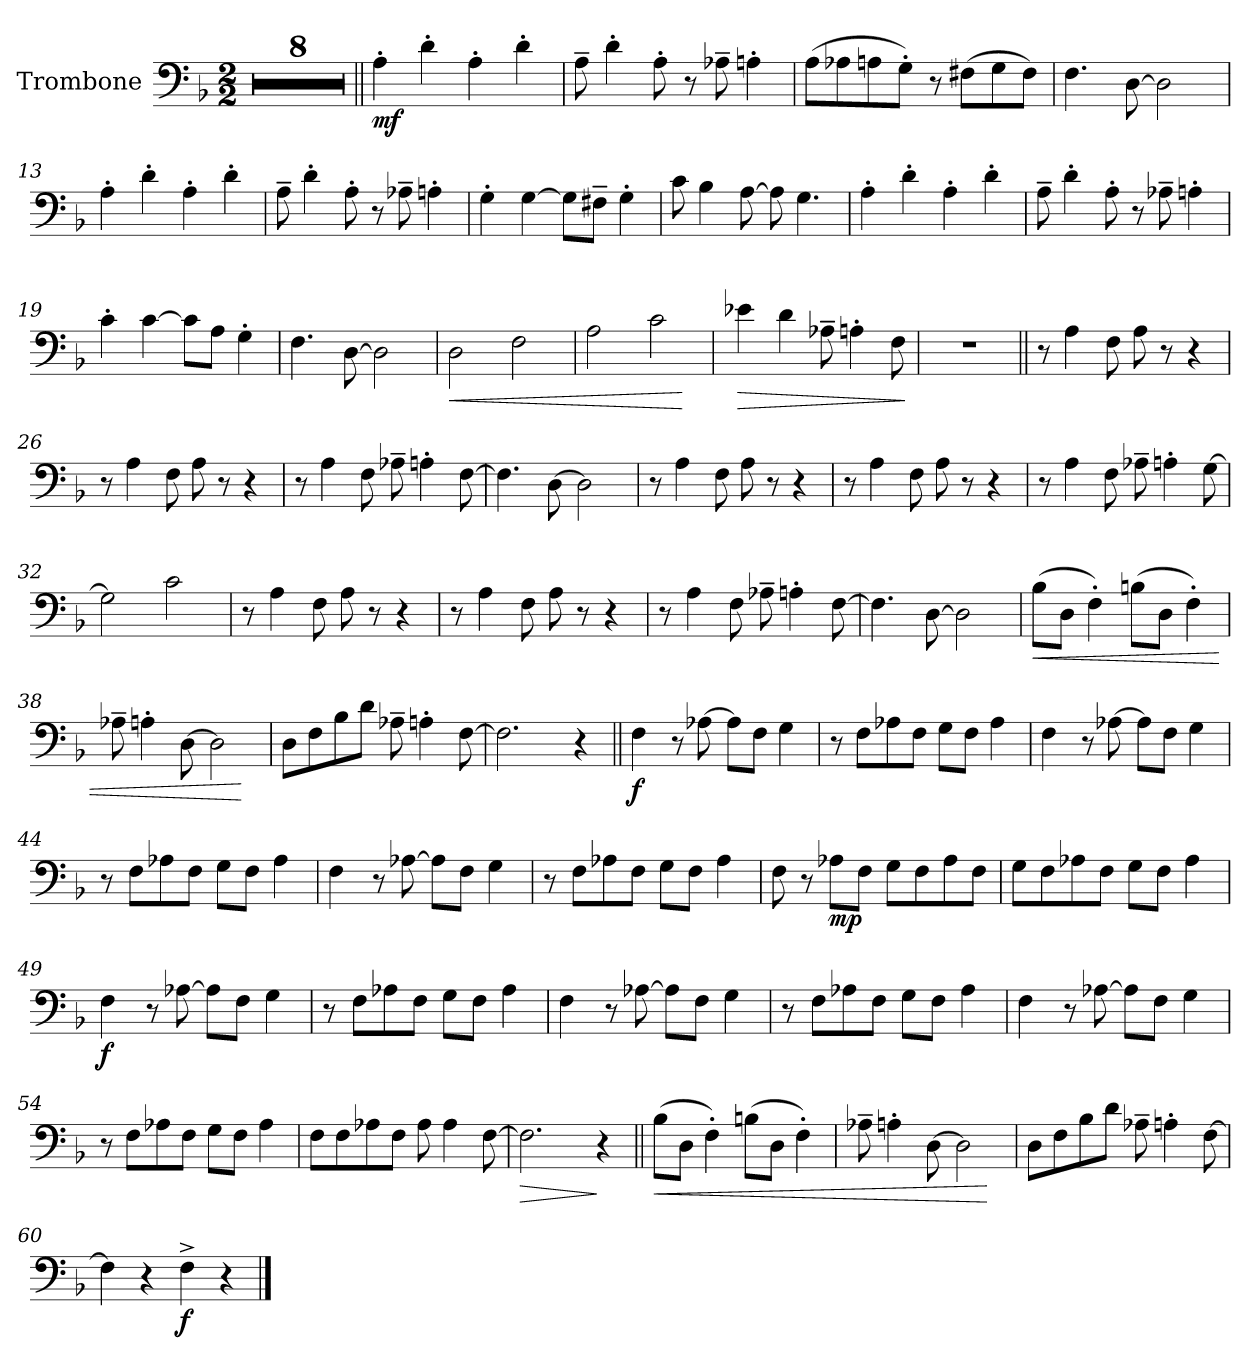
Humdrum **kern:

**kern	**dynam
*part1	*part1
*staff1	*staff1
*I"Trombone	*
*I'Tbn.	*
*clefF4	*
*k[b-]	*
*M2/2	*
*MM224	*
=1	=1
1r	.
=2	=2
1r	.
=3	=3
1r	.
=4	=4
1r	.
=5	=5
1r	.
=6	=6
1r	.
=7	=7
1r	.
=8	=8
1r	.
=9||	=9||
!	!LO:DY:b
4A'\	mf
4d'\	.
4A'\	.
4d'\	.
=10	=10
8A~\	.
4d'\	.
8A'\	.
8r	.
8A-X~\	.
4An'\	.
=11	=11
(8A\L	.
8A-X\	.
8An\	.
8G'\J)	.
8r	.
(8F#X\L	.
8G\	.
8F#\J)	.
=12	=12
4.F\	.
[8D\	.
2D\]	.
=13	=13
4A'\	.
4d'\	.
4A'\	.
4d'\	.
!!LO:LB:g=z
=14	=14
8A~\	.
4d'\	.
8A'\	.
8r	.
8A-X~\	.
4An'\	.
=15	=15
4G'\	.
[4G\	.
8G\L]	.
8F#X~\J	.
4G'\	.
=16	=16
8c\	.
4B-\	.
[8A\	.
8A\]	.
4.G\	.
=17	=17
4A'\	.
4d'\	.
4A'\	.
4d'\	.
=18	=18
8A~\	.
4d'\	.
8A'\	.
8r	.
8A-X~\	.
4An'\	.
=19	=19
4c'\	.
[4c\	.
8c\L]	.
8A\J	.
4G'\	.
!!LO:LB:g=z
=20	=20
4.F\	.
[8D\	.
2D\]	.
=21	=21
!	!LO:HP:b
2D\	<
2F\	.
=22	=22
2A\	.
2c\	.
.	[
=23	=23
!	!LO:HP:b
4e-X\	>
4d\	.
8A-X~\	.
4An'\	.
8F\	.
.	]
=24	=24
1r	.
=25||	=25||
8r	.
4A\	.
8F\	.
8A\	.
8r	.
4r	.
=26	=26
8r	.
4A\	.
8F\	.
8A\	.
8r	.
4r	.
!!LO:LB:g=z
=27	=27
8r	.
4A\	.
8F\	.
8A-X~\	.
4An'\	.
[8F\	.
=28	=28
4.F\]	.
[8D\	.
2D\]	.
=29	=29
8r	.
4A\	.
8F\	.
8A\	.
8r	.
4r	.
=30	=30
8r	.
4A\	.
8F\	.
8A\	.
8r	.
4r	.
=31	=31
8r	.
4A\	.
8F\	.
8A-X~\	.
4An'\	.
[8G\	.
=32	=32
2G\]	.
2c\	.
!!LO:LB:g=z
=33	=33
8r	.
4A\	.
8F\	.
8A\	.
8r	.
4r	.
=34	=34
8r	.
4A\	.
8F\	.
8A\	.
8r	.
4r	.
=35	=35
8r	.
4A\	.
8F\	.
8A-X~\	.
4An'\	.
[8F\	.
=36	=36
4.F\]	.
[8D\	.
2D\]	.
=37	=37
!	!LO:HP:b
(8B-\L	<
8D\J	.
4F'\)	.
(8Bn\L	.
8D\J	.
4F'\)	.
=38	=38
8A-X~\	.
4An'\	.
[8D\	.
2D\]	.
.	[
!!LO:LB:g=z
=39	=39
8D\L	.
8F\	.
8B-\	.
8d\J	.
8A-X~\	.
4An'\	.
[8F\	.
=40	=40
2.F\]	.
4r	.
=41||	=41||
!	!LO:DY:b
4F\	f
8r	.
[8A-X\	.
8A-\L]	.
8F\J	.
4G\	.
=42	=42
8r	.
8F\L	.
8A-X\	.
8F\J	.
8G\L	.
8F\J	.
4A-\	.
=43	=43
4F\	.
8r	.
[8A-X\	.
8A-\L]	.
8F\J	.
4G\	.
=44	=44
8r	.
8F\L	.
8A-X\	.
8F\J	.
8G\L	.
8F\J	.
4A-\	.
!!LO:LB:g=z
=45	=45
4F\	.
8r	.
[8A-X\	.
8A-\L]	.
8F\J	.
4G\	.
=46	=46
8r	.
8F\L	.
8A-X\	.
8F\J	.
8G\L	.
8F\J	.
4A-\	.
=47	=47
8F\	.
8r	.
!	!LO:DY:b
8A-X\L	mp
8F\J	.
8G\L	.
8F\	.
8A-\	.
8F\J	.
=48	=48
8G\L	.
8F\	.
8A-X\	.
8F\J	.
8G\L	.
8F\J	.
4A-\	.
=49	=49
!	!LO:DY:b
4F\	f
8r	.
[8A-X\	.
8A-\L]	.
8F\J	.
4G\	.
!!LO:LB:g=z
=50	=50
8r	.
8F\L	.
8A-X\	.
8F\J	.
8G\L	.
8F\J	.
4A-\	.
=51	=51
4F\	.
8r	.
[8A-X\	.
8A-\L]	.
8F\J	.
4G\	.
=52	=52
8r	.
8F\L	.
8A-X\	.
8F\J	.
8G\L	.
8F\J	.
4A-\	.
=53	=53
4F\	.
8r	.
[8A-X\	.
8A-\L]	.
8F\J	.
4G\	.
=54	=54
8r	.
8F\L	.
8A-X\	.
8F\J	.
8G\L	.
8F\J	.
4A-\	.
!!LO:LB:g=z
=55	=55
8F\L	.
8F\	.
8A-X\	.
8F\J	.
8A-\	.
4A-\	.
[8F\	.
=56	=56
!	!LO:HP:b
2.F\]	>
4r	]
=57||	=57||
!	!LO:HP:b
(8B-\L	<
8D\J	.
4F'\)	.
(8Bn\L	.
8D\J	.
4F'\)	.
=58	=58
8A-X~\	.
4An'\	.
[8D\	.
2D\]	.
.	[
=59	=59
8D\L	.
8F\	.
8B-\	.
8d\J	.
8A-X~\	.
4An'\	.
[8F\	.
=60	=60
4F\]	.
4r	.
!	!LO:DY:b
4F^\	f
4r	.
==	==
*-	*-
